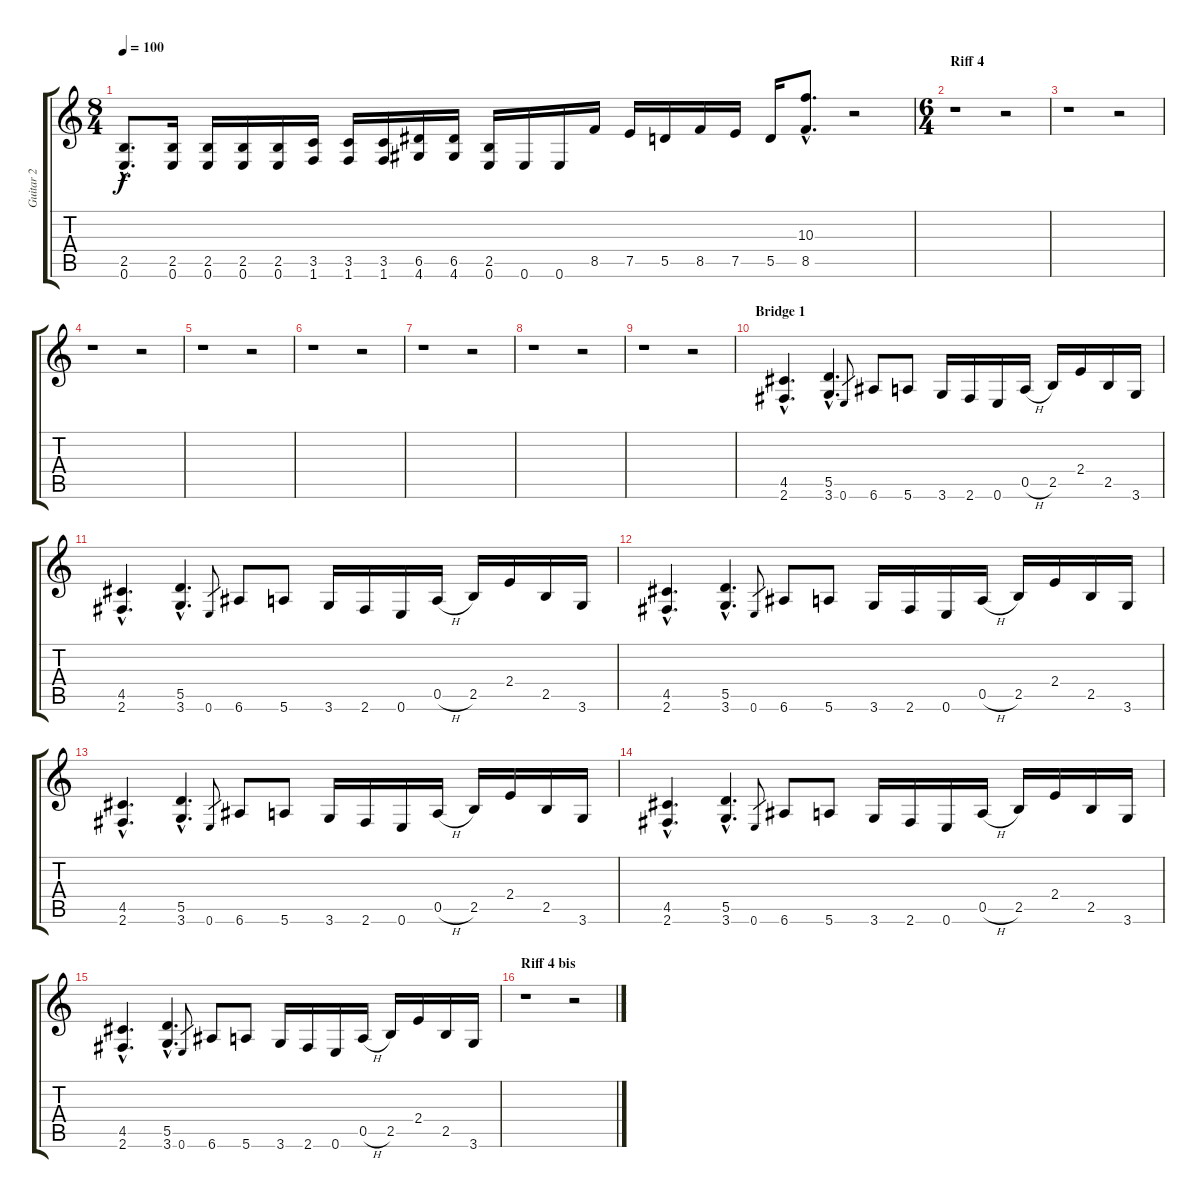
\track ("Guitar 2" "Guitar 2") {instrument acousticguitarnylon}
\staff {score tabs}
\tuning (E4 B3 G3 D3 A2 E2) {hide}
\ts (8 4)
\tempo 100
\clef g2
\ks c
(2.5{hac} 0.6{hac}).8{d dy f volume 16 balance 8 instrument distortionguitar} (2.5 0.6).16 (2.5 0.6).16 (2.5 0.6).16 (2.5 0.6).16 (3.5 1.6).16 (3.5 1.6).16 (3.5 1.6).16 (6.5 4.6).16 (6.5 4.6).16 (2.5 0.6).16 0.6.16 0.6.16 8.5.16 7.5.16 5.5.16 8.5.16 7.5.16 5.5.16 (10.3{hac} 8.5{hac}).8{d} r.2 |
\ts (6 4)
\section ("" "Riff 4")
r.1 r.2 |
r.1 r.2 |
r.1 r.2 |
r.1 r.2 |
r.1 r.2 |
r.1 r.2 |
r.1 r.2 |
r.1 r.2 |
\section ("" "Bridge 1")
(4.5{hac} 2.6{hac}).4{d volume 16 instrument overdrivenguitar} (5.5{hac} 3.6{hac}).4{d} 0.6.8{gr} 6.6.8 5.6.8 3.6.16 2.6.16 0.6.16 0.5{h}.16 2.5.16 2.4.16 2.5.16 3.6.16 |
(4.5{hac} 2.6{hac}).4{d volume 16 instrument overdrivenguitar} (5.5{hac} 3.6{hac}).4{d} 0.6.8{gr} 6.6.8 5.6.8 3.6.16 2.6.16 0.6.16 0.5{h}.16 2.5.16 2.4.16 2.5.16 3.6.16 |
(4.5{hac} 2.6{hac}).4{d volume 16 instrument overdrivenguitar} (5.5{hac} 3.6{hac}).4{d} 0.6.8{gr} 6.6.8 5.6.8 3.6.16 2.6.16 0.6.16 0.5{h}.16 2.5.16 2.4.16 2.5.16 3.6.16 |
(4.5{hac} 2.6{hac}).4{d volume 16 instrument overdrivenguitar} (5.5{hac} 3.6{hac}).4{d} 0.6.8{gr} 6.6.8 5.6.8 3.6.16 2.6.16 0.6.16 0.5{h}.16 2.5.16 2.4.16 2.5.16 3.6.16 |
(4.5{hac} 2.6{hac}).4{d volume 16 instrument overdrivenguitar} (5.5{hac} 3.6{hac}).4{d} 0.6.8{gr} 6.6.8 5.6.8 3.6.16 2.6.16 0.6.16 0.5{h}.16 2.5.16 2.4.16 2.5.16 3.6.16 |
(4.5{hac} 2.6{hac}).4{d volume 16 instrument overdrivenguitar} (5.5{hac} 3.6{hac}).4{d} 0.6.8{gr} 6.6.8 5.6.8 3.6.16 2.6.16 0.6.16 0.5{h}.16 2.5.16 2.4.16 2.5.16 3.6.16 |
\section ("" "Riff 4 bis")
r.1 r.2
